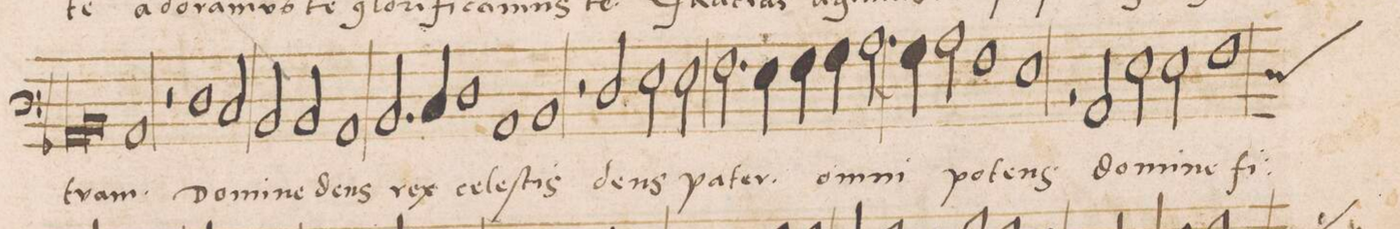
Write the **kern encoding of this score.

**kern	**text
*I"BASVS	*
*clefF3	*
*k[b-]	*
*met(c|)	*
*M2/1	*
*lig	*
1C	tu-
=23-	=23-
1D	.
*Xlig	*
1C	-am
=24-	=24-
2r	.
1F	do-
2E/	-mi-
=25-	=25-
2D/	-ne
2D/	de-
1C	-us
=26-	=26-
2.D/	rex
4E/	.
1F	ce-
=27-	=27-
1C	-leſ-
1D	-tis
=28-	=28-
2r	.
2F/	de-
2G\	-us
2G\	pa-
=29-	=29-
2.A\	-ter
4G\	.
4A\	om-
4B-\	.
(<2.c\	-ni-
=30-	=30-
4B-\)	.
2c\	-po-
1A	.
=31-	=31-
1G	-tens
2r	.
2C/	do-
=32-	=32-
2G\	-mi-
2G\	-ne
1A	fi-
=33-	=33-
*-	*-
